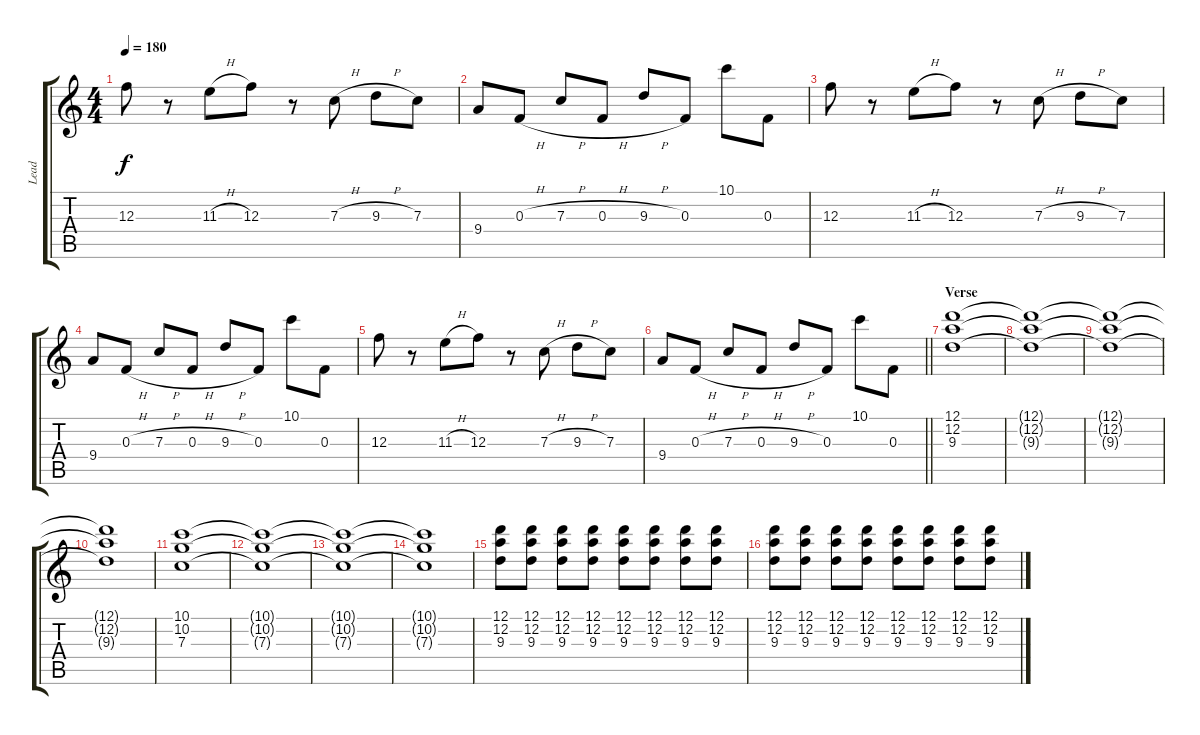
\track ("Lead" "Lead") {instrument distortionguitar}
\staff {score tabs}
\tuning (D4 A3 F3 C3 G2 C2) {hide}
\ts (4 4)
\tempo 180
\clef g2
\ks c
12.3.8{dy f} r.8 11.3{h}.8 12.3.8 r.8 7.3{h}.8 9.3{h}.8 7.3.8 |
9.4.8 0.3{h}.8 7.3{h}.8 0.3{h}.8 9.3{h}.8 0.3.8 10.1.8 0.3.8 |
12.3.8 r.8 11.3{h}.8 12.3.8 r.8 7.3{h}.8 9.3{h}.8 7.3.8 |
9.4.8 0.3{h}.8 7.3{h}.8 0.3{h}.8 9.3{h}.8 0.3.8 10.1.8 0.3.8 |
12.3.8 r.8 11.3{h}.8 12.3.8 r.8 7.3{h}.8 9.3{h}.8 7.3.8 |
\barLineRight lightlight
9.4.8 0.3{h}.8 7.3{h}.8 0.3{h}.8 9.3{h}.8 0.3.8 10.1.8 0.3.8 |
\section ("" "Verse")
(12.1 12.2 9.3).1 |
(12.1{t} 12.2{t} 9.3{t}).1 |
(12.1{t} 12.2{t} 9.3{t}).1 |
(12.1{t} 12.2{t} 9.3{t}).1 |
(10.1 10.2 7.3).1 |
(10.1{t} 10.2{t} 7.3{t}).1 |
(10.1{t} 10.2{t} 7.3{t}).1 |
(10.1{t} 10.2{t} 7.3{t}).1 |
(12.1 12.2 9.3).8 (12.1 12.2 9.3).8 (12.1 12.2 9.3).8 (12.1 12.2 9.3).8 (12.1 12.2 9.3).8 (12.1 12.2 9.3).8 (12.1 12.2 9.3).8 (12.1 12.2 9.3).8 |
(12.1 12.2 9.3).8 (12.1 12.2 9.3).8 (12.1 12.2 9.3).8 (12.1 12.2 9.3).8 (12.1 12.2 9.3).8 (12.1 12.2 9.3).8 (12.1 12.2 9.3).8 (12.1 12.2 9.3).8
